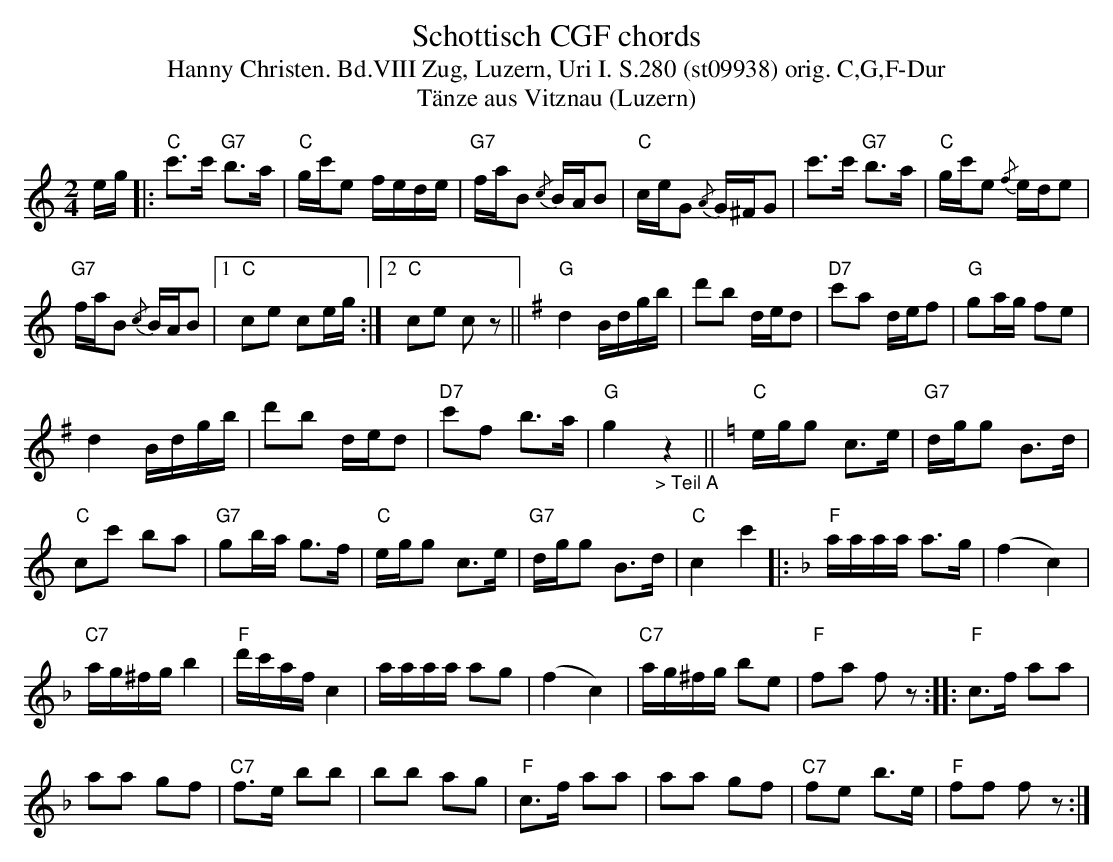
X:1
T: Schottisch CGF chords
T:Hanny Christen. Bd.VIII Zug, Luzern, Uri I. S.280 (st09938) orig. C,G,F-Dur
T: T\"anze aus Vitznau (Luzern)
M:2/4
L:1/16
K:C %%MIDI gchordon
eg |: "C"c'3c' "G7"b3a | "C"gc'e2 fede | "G7"faB2 {/c}BAB2 | "C"ceG2 {/A}G^FG2 | c'3c' "G7"b3a | "C"gc'e2 {/f}ede2 |
"G7"faB2 {/c}BAB2 |1 "C"c2e2 c2eg :|2 "C"c2e2 c2z2 || [K:G] "G"d4 Bdgb | d'2b2 ded2 | "D7"c'2a2 def2 | "G"g2ag f2e2 |
d4 Bdgb | d'2b2 ded2 | "D7"c'2f2 b3a | "G"g4 "_> Teil A"z4 || [K:C] "C"egg2 c3e | "G7"dgg2 B3d |
"C"c2c'2 b2a2 | "G7"g2ba g3f | "C"egg2 c3e | "G7"dgg2 B3d | "C"c4c'4 |: [K:F] "F"aaaa a3g | (f4c4) |
"C7"ag^fg b4 | "F"d'c'af c4 | aaaa a2g2 | (f4c4) | "C7"ag^fg b2e2 | "F"f2a2 f2z2 :: [L:1/8] "F"c>f aa |
aa gf | "C7"f>e bb | bb ag | "F"c>f aa | aa gf | "C7"fe b>e | "F"ff fz :|
